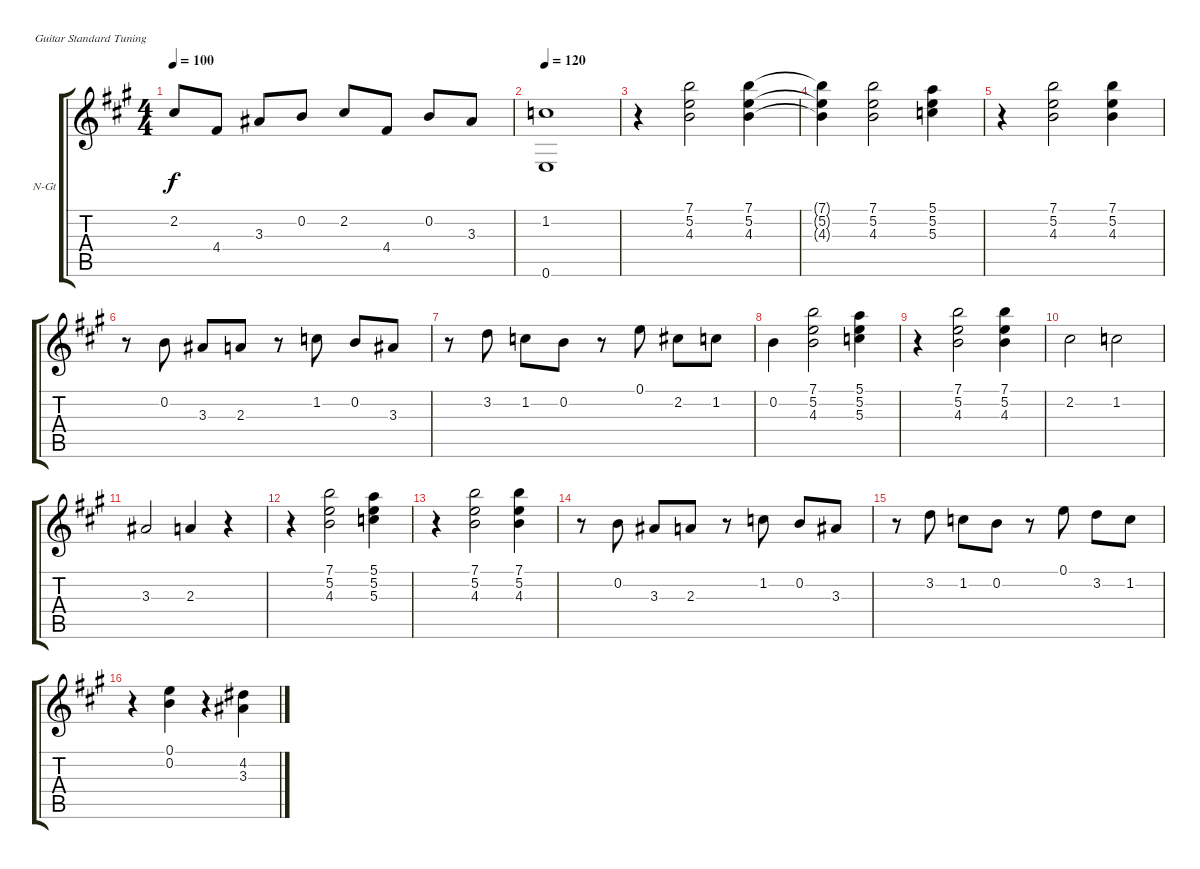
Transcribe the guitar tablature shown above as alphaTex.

\bracketExtendMode groupsimilarinstruments
\firstSystemTrackNameOrientation horizontal
\otherSystemsTrackNameOrientation horizontal
\track ("Guitar 2" "N-Gt") {instrument acousticguitarnylon}
\staff {score tabs}
\tuning (E4 B3 G3 D3 A2 E2)
\ts (4 4)
\tempo 100
\clef g2
\ks a
2.2.8{dy f} 4.4.8 3.3.8 0.2.8 2.2.8 4.4.8 0.2.8 3.3.8 |
\tempo 120
(1.2 0.6).1 |
r.4 (7.1 5.2 4.3).2 (7.1 5.2 4.3).4 |
(7.1{t} 5.2{t} 4.3{t}).4 (7.1 5.2 4.3).2 (5.1 5.2 5.3).4 |
r.4 (7.1 5.2 4.3).2 (7.1 5.2 4.3).4 |
r.8 0.2.8 3.3.8 2.3.8 r.8 1.2.8 0.2.8 3.3.8 |
r.8 3.2.8 1.2.8 0.2.8 r.8 0.1.8 2.2.8 1.2.8 |
0.2.4 (7.1 5.2 4.3).2 (5.1 5.2 5.3).4 |
r.4 (7.1 5.2 4.3).2 (7.1 5.2 4.3).4 |
2.2.2 1.2.2 |
3.3.2 2.3.4 r.4 |
r.4 (7.1 5.2 4.3).2 (5.1 5.2 5.3).4 |
r.4 (7.1 5.2 4.3).2 (7.1 5.2 4.3).4 |
r.8 0.2.8 3.3.8 2.3.8 r.8 1.2.8 0.2.8 3.3.8 |
r.8 3.2.8 1.2.8 0.2.8 r.8 0.1.8 3.2.8 1.2.8 |
r.4 (0.1 0.2).4 r.4 (4.2 3.3).4
